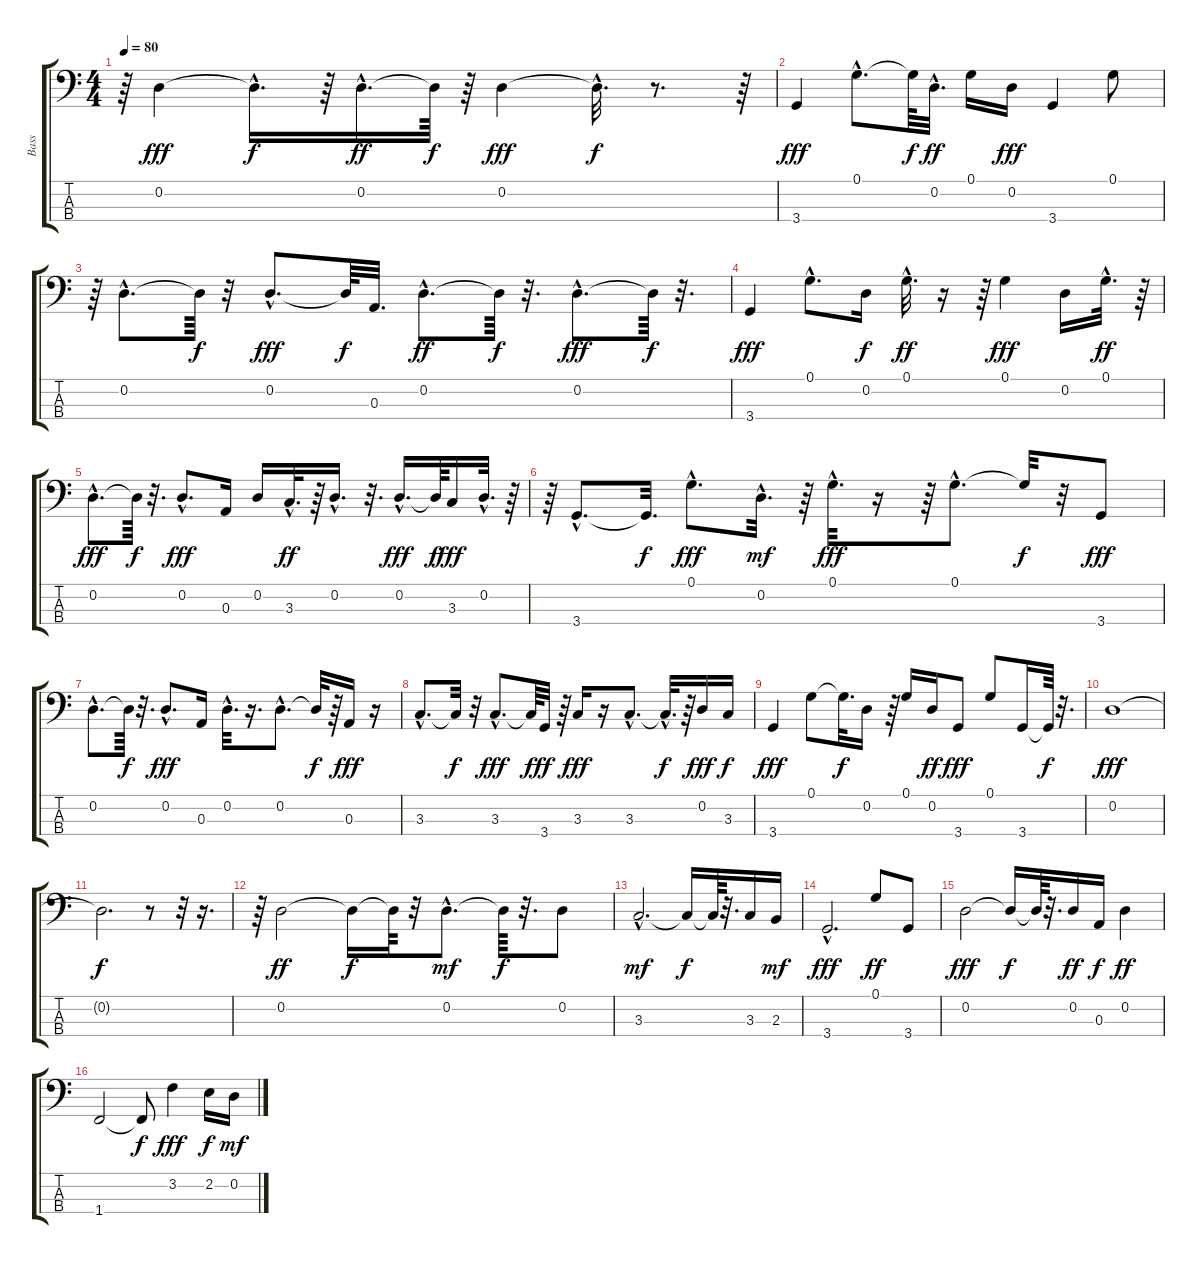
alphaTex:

\track ("Bass" "Bass") {instrument electricbassfinger}
\staff {score tabs}
\tuning (G2 D2 A1 E1) {hide}
\ts (4 4)
\tempo 80
\clef f4
\ks c
r.64{dy f} 0.2.4{dy fff} 0.2{hac t}.16{d dy f} r.64 0.2{hac}.16{d dy ff} 0.2{t}.64{dy f} r.64 0.2.4{dy fff} 0.2{hac t}.32{d dy f} r.8{d} r.64 |
3.4.4{dy fff} 0.1{hac}.8{d} 0.1{t}.64{dy f} 0.2{hac}.32{d dy ff} 0.1.16 0.2.16{dy fff} 3.4.4 0.1.8 |
r.64 0.2{hac}.8{d} 0.2{t}.64{dy f} r.32 0.2{hac}.8{d dy fff} 0.2{t}.64{dy f} 0.3.32{d} 0.2{hac}.8{d dy ff} 0.2{t}.64{dy f} r.32{d} 0.2{hac}.8{d dy fff} 0.2{t}.64{dy f} r.32{d} |
3.4.4{dy fff} 0.1{hac}.8{d} 0.2.16{dy f} 0.1{hac}.32{d dy ff} r.16 r.64 0.1.4{dy fff} 0.2.16 0.1{hac}.32{d dy ff} r.64 |
0.2{hac}.8{d dy fff} 0.2{t}.64{dy f} r.32{d} 0.2{hac}.8{d dy fff} 0.3.16 0.2.16 3.3{hac}.32{d dy ff} r.64 0.2{hac}.16{d} r.32{d} 0.2{hac}.16{d dy fff} 0.2{t}.64{dy f} 3.3.16{dy fff} 0.2{hac}.32{d} r.64 |
r.64 3.4{hac}.8{d} 3.4{t}.32{d dy f} 0.1{hac}.8{d dy fff} 0.2{hac}.32{d dy mf} r.64 0.1{hac}.32{d dy fff} r.16 r.64 0.1{hac}.8{d} 0.1{t}.32{dy f} r.32 3.4.8{dy fff} |
0.2{hac}.8{d} 0.2{t}.64{dy f} r.32{d} 0.2{hac}.8{d dy fff} 0.3.16 0.2{hac}.32{d} r.16{d} 0.2{hac}.8{d} 0.2{t}.32{dy f} r.64 0.3.16{dy fff} r.16 |
3.3{hac}.8{d} 3.3{t}.32{dy f} r.32 3.3{hac}.8{d dy fff} 3.3{t}.64{dy f} 3.4.32{dy ff} r.64 3.3.16{dy fff} r.16 3.3{hac}.8{d} 3.3{hac t}.32{d dy f} r.64 0.2.16{dy fff} 3.3.16{dy f} |
3.4.4{dy fff} 0.1.8 0.1{t}.32{d dy f} 0.2.16 r.64 0.1.16 0.2.16{dy ff} 3.4.8{dy fff} 0.1.8 3.4.16 3.4{t}.64{dy f} r.32{d} |
0.2.1{dy fff} |
0.2{t}.2{d dy f} r.8 r.32 r.16{d} |
r.64 0.2.2{dy ff} 0.2{t}.16{dy f} 0.2{t}.64 r.32 0.2{hac}.8{d dy mf} 0.2{t}.64{dy f} r.32{d} 0.2.8 |
3.3{hac}.2{d dy mf} 3.3{t}.16{dy f} 3.3{t}.64 r.32{d} 3.3.16 2.3.16{dy mf} |
3.4{hac}.2{d dy fff} 0.1.8{dy ff} 3.4.8 |
0.2.2{dy fff} 0.2{t}.16{dy f} 0.2{t}.64 r.32{d} 0.2.16{dy ff} 0.3.16{dy f} 0.2.4{dy ff} |
1.4.2 1.4{t}.8{dy f} 3.2.4{dy fff} 2.2.16{dy f} 0.2.16{dy mf}
